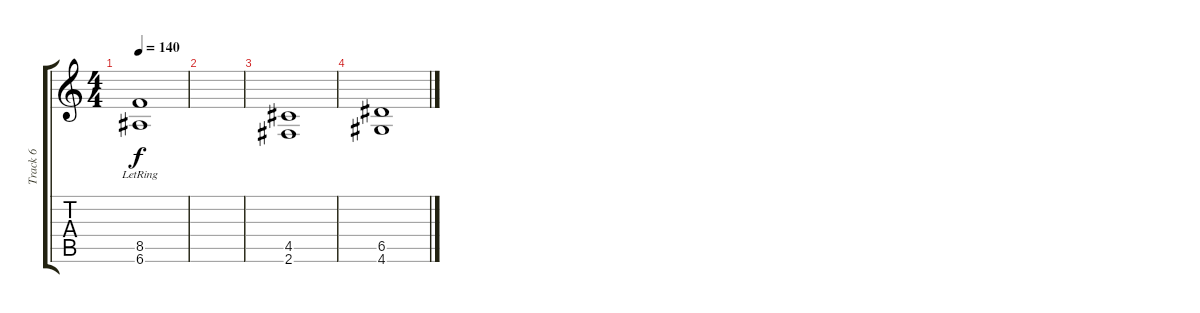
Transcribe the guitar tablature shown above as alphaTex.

\track ("Track 6" "Track 6") {instrument distortionguitar}
\staff {score tabs}
\tuning (E4 B3 G3 D3 A2 E2) {hide}
\ts (4 4)
\tempo 140
\clef g2
\ks c
(8.5{lr} 6.6{lr}).1{dy f} |
|
(4.5 2.6).1 |
(6.5 4.6).1
